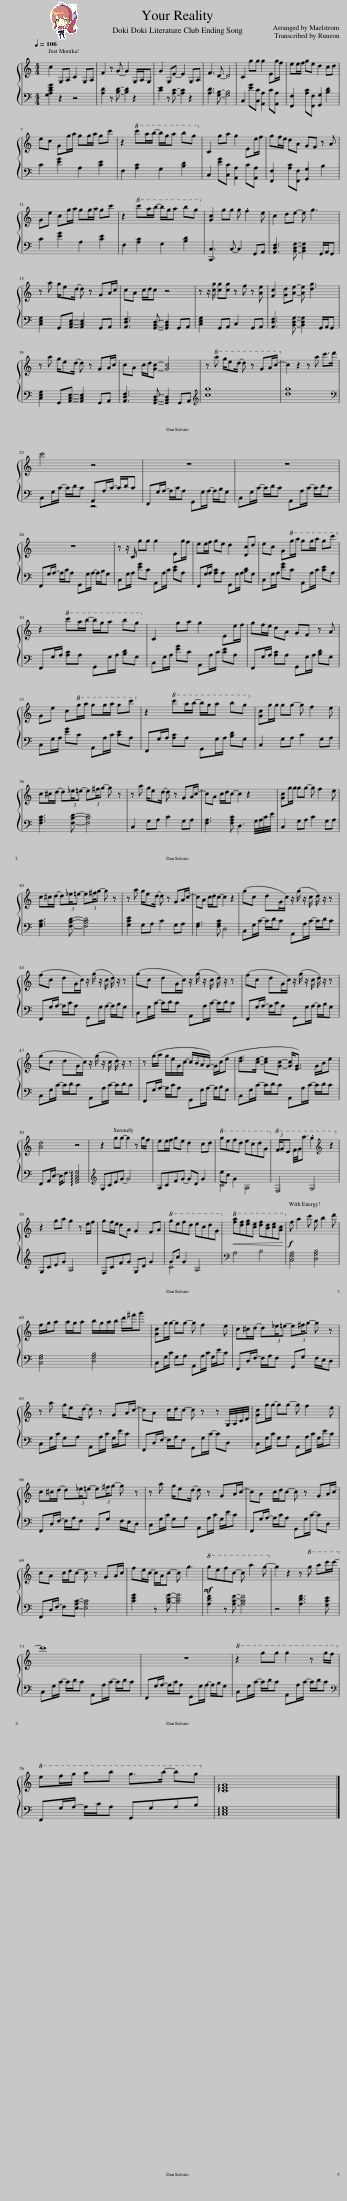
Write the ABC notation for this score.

X:1
%%score { 1 | ( 2 3 ) }
L:1/8
Q:1/4=106
M:4/4
I:linebreak $
K:C
V:1 treble
V:2 bass
V:3 bass
V:1
 c2 G,A, C2 G,A, | F2 z G- G2 G,/A,/G, | G2 G,E- E2 G,A, | F3 D- D4 | C2 gg g2 Eg/f/ | %5
 ee/f/ ge d2 cd |$ ec Gg/a/ gg/a/ gc' | z2!8va(! c''a'/b'/- b'/g'/a' b'g'!8va)! | C2 ga g2 Ee/f/ | gf/e/ dA GF z A |$ %10
 Ge cg/a/ gg/a/ gc' | z2!8va(! c''a'/b'/- b'/g'/a' b'g'!8va)! | [Gc]2 gg g .f2 e | c2 de- e g3 |$ z a g/ed/- d z GA/c/ | %15
 cA c/d/c z4 | z z/ [cg]/ [cg][cg] z f z [Ae] | [Fc]2 [Gd][Ae]- [Ae] [dg]3 |$ z a g/ed/- d z GA/c/ | cA c/d/[Gc]- [Gc]4 | %20
 z!8va(! a' g'/e'd'/- d' z ga/c'/-!8va)! | c2 z2 z a c'>d' |$ c'4 z4 | z8 | z8 |$ %25
 z8 | z z/ C/ gg g2 Eg/f/ | ee/f/ ge d2 [Dc]d | ec G!8va(!g'/a'/ g'g'/a'/ g'c''!8va)! |$ z2!8va(! c''a'/b'/- b'/g'/a' b'g'!8va)! | %30
 C2 ga g2 Ee/f/ | gf/e/ dA GF z A |$ Ge c!8va(!g'/a'/ g'g'/a'/ g'c''!8va)! | z2!8va(! c''a'/b'/- b'/g'/a' b'g'!8va)! | [Gc]g/g/ gg- g f2 e |$ %35
 c^c/d/- d(3:2:2_e/=e- e(3:2:2^f/g- g z | z a g/ed/- d z GA/c/- | cA c/d/c- c2 z2 | [Gc]g/g/ gg- g f2 e |$ c^c/d/- d(3:2:2_e/=e- e(3:2:2^f/g- g z | %40
 z a g/ed/- d z GA/c/- | cA c/d/c- c2 z2 | (gc dG/c/) z/ (g/ z/ c/ d/) z/ z |$ (fc dG/c/) z/ (g/ z/ c/ d/) z/ z | (gc dG/c/) z/ (g/ z/ c/ d/) z/ z | %45
 (fc dG/c/) z/ (g/ z/ c/ d/) z/ z |$ (gc dG/c/) z/ (g/ z/ c/ d/) z/ z | z (g/a/ g/e/G/c/- c/B/A/G/-) G/(c/e | [df]>[ce]- [ce][Gc]- [Gc]<[EG]) G/B/e |$ [Ad]4 z4 | %50
 z2 gg- g2 z g/f/ | ee/f/ ge d2 cd |!8va(! g'e'f'd' e'c'd'g!8va)! |!8va(! (3:2:2f/ge f/4g/4a'3/2 .g'2[K:treble] z2!8va)! |$ z2 ga g2 z e/f/ | %55
 gf/e/ dA G2 FA |!8va(! g'e'f'd' e'c'd'g!8va)! |!8va(!!<(! [f'a'][d'f'][e'g'][c'e'] [d'f'][bd'][c'e'][ac']!8va)!!<)! |!f! f a2 c' g b2 d' |$ f/g/a a/g/a b/g/a/b/ d'/^f'/g' | %60
 [Gc]g/g/- gg- g f2 e | c^c/d/- d(3:2:2_e/=e- e(3:2:2^f/g- g z |$ z a g/ed/- d z GA/c/- | cA c/d/c- c z z G,/4A,/4C/4D/4 | [Gc]g/g/- gg- g f2 e |$ %65
 c^c/d/- d(3:2:2_e/=e- e(3:2:2^f/g- g z | z a g/ed/- d z GA/c/- | cA c/d/c- c z GA/c/ |$ cA c/d/c- c z GA/c/ | fe/c/- c/A/c- c g3 | %70
!mf!!8va(! g'e'f'c'- c' a'2 g'-!8va)! | g2 z2 z!8va(! g' a'c''/c''/-!8va)! |$ c'8 | z8 |!8va(! z2 g'g' g'2 z g'/f'/!8va)! |$ %75
!8va(! e'f'/g'/ a'b' g'>b'- b'g'!8va)! | !arpeggio![CEG]8 |] %77
V:2
 [G,A,CEG]2 z2 z4 | [A,D]2 z [B,D]- [B,D]2 z2 | [CE]2 z [A,C]- [A,C]2 z2 | [A,D]3 [G,B,]- [G,B,]4 | C,2 [EG][C,C] [A,,A,]2 C[A,,A,] | %5
 [F,,F,]2 [A,C][F,,F,] [G,,G,]2 [B,D]2 |$ C2 [EG]2 A,2 [CE]2 | F,2 [A,C]2 G,2 [B,D]2 | C,2 [EG][C,C] [A,,A,]2 C[A,,A,] | [F,,F,]2 [A,C][F,,F,] [G,,G,]2 B,2 |$ %10
 C2 [EG]2 A,2 [CE]2 | F,2 [A,C]2 G,2 [B,D]2 | [C,,C,]3 C,- C,2 G,,A,, | [A,,D,F,]3 [B,,D,G,]- [B,,D,G,]2 G,,/A,,/G,, |$ [C,E,G,]2 G,,[A,,C,E,]- [A,,C,E,]2 G,,A,, | %15
 [A,,D,F,]3 [G,,B,,D,]- [G,,B,,D,]2 G,,A,, | [C,E,G,]2 G,,A,, C,2 G,,A,, | [A,,D,F,]3 [B,,D,G,]- [B,,D,G,]2 G,,/A,,/G,, |$ [C,E,G,]2 G,,[A,,C,E,]- [A,,C,E,]2 G,,A,, | [A,,D,F,]3 [G,,B,,D,]- [G,,B,,D,]2 G,,A,, | %20
[K:treble] [cg]8 | [dg]8 |$[K:bass] C,G,/C/- C/D/C A,,A,/C/- C/D/C | F,,G,/A,/- A,/C/A, G,,G,/A,/- A,/B,/G, | C,G,/C/- C/D/C A,,A,/C/- C/D/C |$ %25
 F,,G,/A,/- A,/C/A, G,,G,/A,/- A,/B,/G, | C,G,/A,/ [EG]C A,,A,/C/ [CE]A, | F,,G,/A,/ [A,C]A, G,,G,/A,/ [B,D]G, | C,G,/A,/ [EG]C A,,A,/C/ [CE]A, |$ F,,G,/A,/ [A,C]A, G,,G,/A,/ [B,D]G, | %30
 C,G,/A,/ [EG]C A,,A,/C/ [CE]A, | F,,G,/A,/ [A,C]A, G,,G,/A,/ [B,D]G, |$ C,G,/A,/ [EG]C A,,A,/C/ [CE]A, | F,,G,/A,/ [A,C]A, G,,G,/A,/ [B,D]G, | C,2 G,A, C2 G,A, |$ %35
 [F,A,C]3 [F,B,D]- [F,B,D]4 | C,2 G,A, C2 G,A, | [F,A,]3 [F,A,C] D,3 G,/4A,/4C/4E/4 | C,2 G,A, C2 G,A, |$ [F,A,C]3 [F,B,D]- [F,B,D]4 | %40
 [G,CE]2 G,A, C2 G,A, | [F,A,]3 [F,A,C] D,4 | C,G,/C/- C/D/C A,,A,/C/- C/D/C |$ F,,G,/A,/- A,/C/A, G,,G,/A,/- A,/B,/G, | C,G,/C/- C/D/C A,,A,/C/- C/D/C | %45
 F,,G,/A,/- A,/C/A, G,,G,/A,/- A,/B,/G, |$ C,G,/C/- C/D/C A,,A,/C/- C/D/C | F,,G,/A,/- A,/C/A, G,,G,/A,/- A,/B,/G, | C,G,/C/- C/D/C A,,A,/C/- C/D/C |$ F,,A,,/D,/- D,<F, !arpeggio![G,,B,,D,G,]4 | %50
[K:treble] G,CEG- G4 | A,CFG- GD G2 | C4 A,4 | F,4 G,4 |$ G,CEG A,4 | %55
 F,CFG G,D G2 | Gc G2 A,4 |[K:bass] A,4 B,4 | [C,F,A,]4 [D,G,B,]4 |$ [C,F,A,]4 [D,G,B,]4 | %60
 C,G,/C/ G,A, A,,A,/C/ G,/E/C | F,,D,/F,/- F,/A,/F, G,,G, F,/E,/D, |$ C,G,/C/ G,A, A,,A,/C/ G,/E/C | F,,D,/F,/- F,/A,/F, G,,G,/C/- CD, | C,G,/C/ G,A, A,,A,/C/ G,/E/C |$ %65
 F,,D,/F,/- F,/A,/F, G,,G, F,/E,/D, | C,G,/C/ G,A, A,,A,/C/ G,/E/C | F,,G,/A,/- A,/C/A, G,,G,/C/- CD, |$ F,,D,/F,/- F,[E,A,C]- [E,A,C]4 | [CEG]2 z [B,DG]- [B,DG]4 | %70
 [A,DF]2 z [A,CF]- [A,CF]4 | z4 [A,DF]3 [G,CE] |$ C,G,/C/- C/D/C A,,A,/C/- C/D/C | F,,G,/A,/- A,/C/A, G,,G,/A,/- A,/B,/G, | C,G,/C/- C/D/C A,,A,/C/- C/D/C |$ %75
[K:bass] F,,G,/A,/- A,/C/A, G,,G,A,B, | !arpeggio![C,E,G,]8 |] %77
V:3
 x8 | x8 | x8 | x8 | x8 | %5
 x8 |$ x8 | x8 | x8 | x8 |$ %10
 x8 | x8 | x8 | x8 |$ x8 | %15
 x8 | x8 | x8 |$ x8 | x8 | %20
[K:treble] x8 | x8 |$[K:bass] x4 z4 | x8 | x8 |$ %25
 x8 | x8 | x8 | x8 |$ x8 | %30
 x8 | x8 |$ x8 | x8 | x8 |$ %35
 x8 | x8 | x8 | x8 |$ x8 | %40
 x8 | x8 | x8 |$ x8 | x8 | %45
 x8 |$ x8 | x8 | x8 |$ x8 | %50
[K:treble] x8 | x8 | ec G2 x4 | x8 |$ x8 | %55
 x8 | C4 x4 |[K:bass] x8 | x8 |$ x8 | %60
 x8 | x8 |$ x8 | x8 | x8 |$ %65
 x8 | x8 | x8 |$ x8 | x8 | %70
 x8 | x8 |$ x8 | x8 | x8 |$ %75
[K:bass] x8 | x8 |] %77
